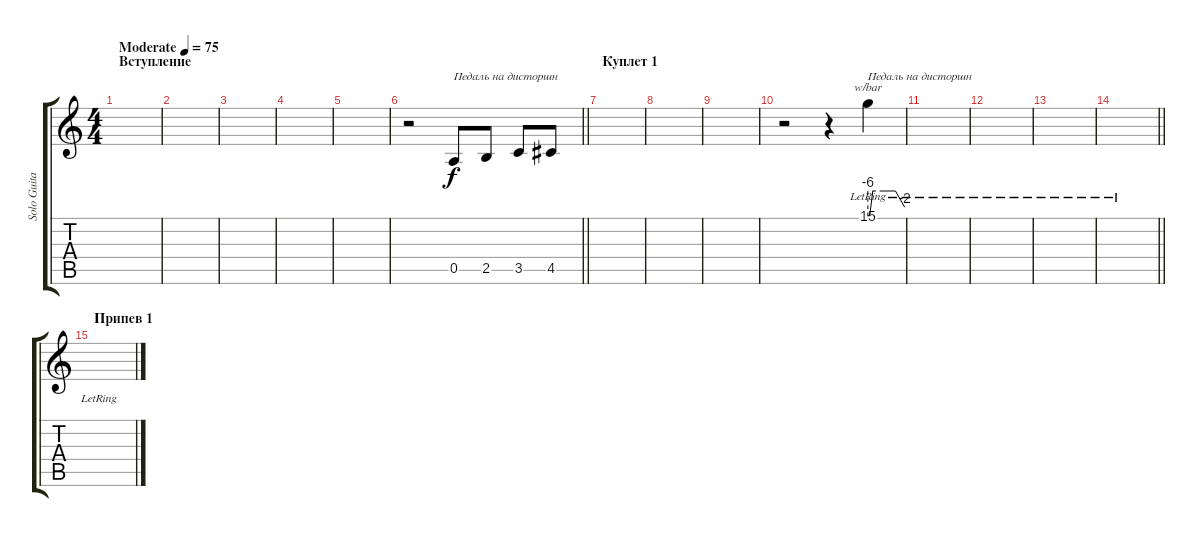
\track ("Solo Guitar 2 - SoS" "Solo Guita") {instrument distortionguitar}
\staff {score tabs}
\tuning (E4 B3 G3 D3 A2 D2) {hide}
\ts (4 4)
\section ("" "Вступление")
\tempo (75 "Moderate")
\clef g2
\ks c
|
|
|
|
|
\barLineRight lightlight
r.2 0.5.8{txt "Педаль на дисторшн"} 2.5.8 3.5.8 4.5.8 |
\section ("" "Куплет 1")
|
|
|
r.2 r.4 15.1{lr}.4{tbe (custom default 0 -24 3 -24 8 0 25 0 30 0 35 0 45 0 60 -8) txt "Педаль на дисторшн"} |
|
|
|
\barLineRight lightlight
|
\section ("" "Припев 1")
